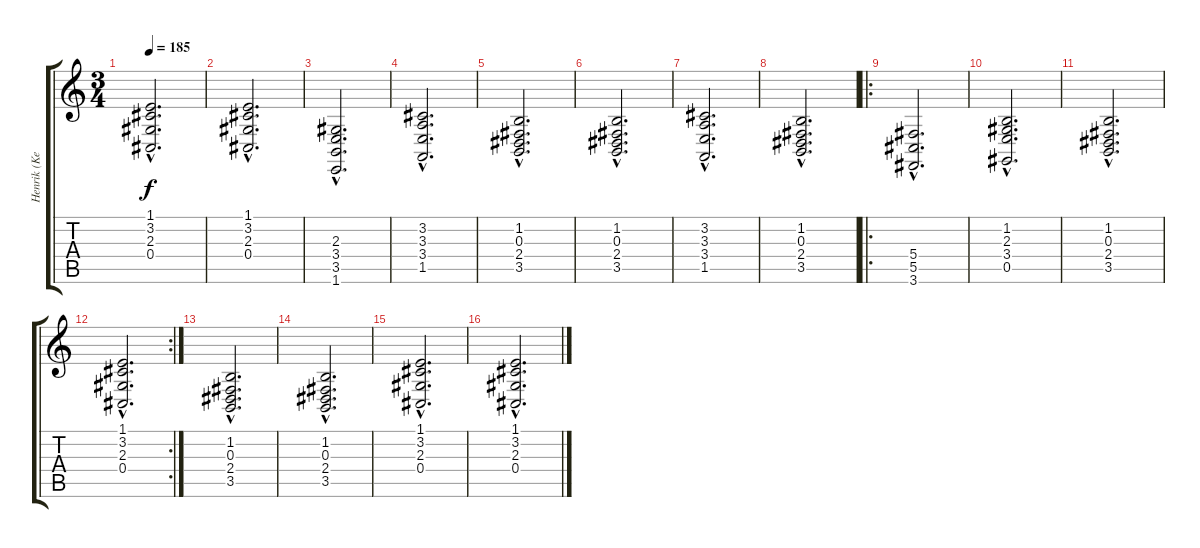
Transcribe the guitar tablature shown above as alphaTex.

\track ("Henrik (Keyboard)" "Henrik (Ke") {instrument stringensemble1}
\staff {score tabs}
\tuning (Eb4 Bb3 Gb3 Db3 Ab2 Eb2) {hide}
\ts (3 4)
\tempo 185
\clef g2
\ks c
(1.1{hac} 3.2{hac} 2.3{hac} 0.4{hac}).2{d dy f} |
(1.1{hac} 3.2{hac} 2.3{hac} 0.4{hac}).2{d} |
(2.3{hac} 3.4{hac} 3.5{hac} 1.6{hac}).2{d} |
(3.2{hac} 3.3{hac} 3.4{hac} 1.5{hac}).2{d} |
(1.2{hac} 0.3{hac} 2.4{hac} 3.5{hac}).2{d} |
(1.2{hac} 0.3{hac} 2.4{hac} 3.5{hac}).2{d} |
(3.2{hac} 3.3{hac} 3.4{hac} 1.5{hac}).2{d} |
(1.2{hac} 0.3{hac} 2.4{hac} 3.5{hac}).2{d} |
\ro
(5.4{hac} 5.5{hac} 3.6{hac}).2{d} |
(1.2{hac} 2.3{hac} 3.4{hac} 0.5{hac}).2{d} |
(1.2{hac} 0.3{hac} 2.4{hac} 3.5{hac}).2{d} |
\rc 2
(1.1{hac} 3.2{hac} 2.3{hac} 0.4{hac}).2{d} |
(1.2{hac} 0.3{hac} 2.4{hac} 3.5{hac}).2{d} |
(1.2{hac} 0.3{hac} 2.4{hac} 3.5{hac}).2{d} |
(1.1{hac} 3.2{hac} 2.3{hac} 0.4{hac}).2{d} |
(1.1{hac} 3.2{hac} 2.3{hac} 0.4{hac}).2{d}
